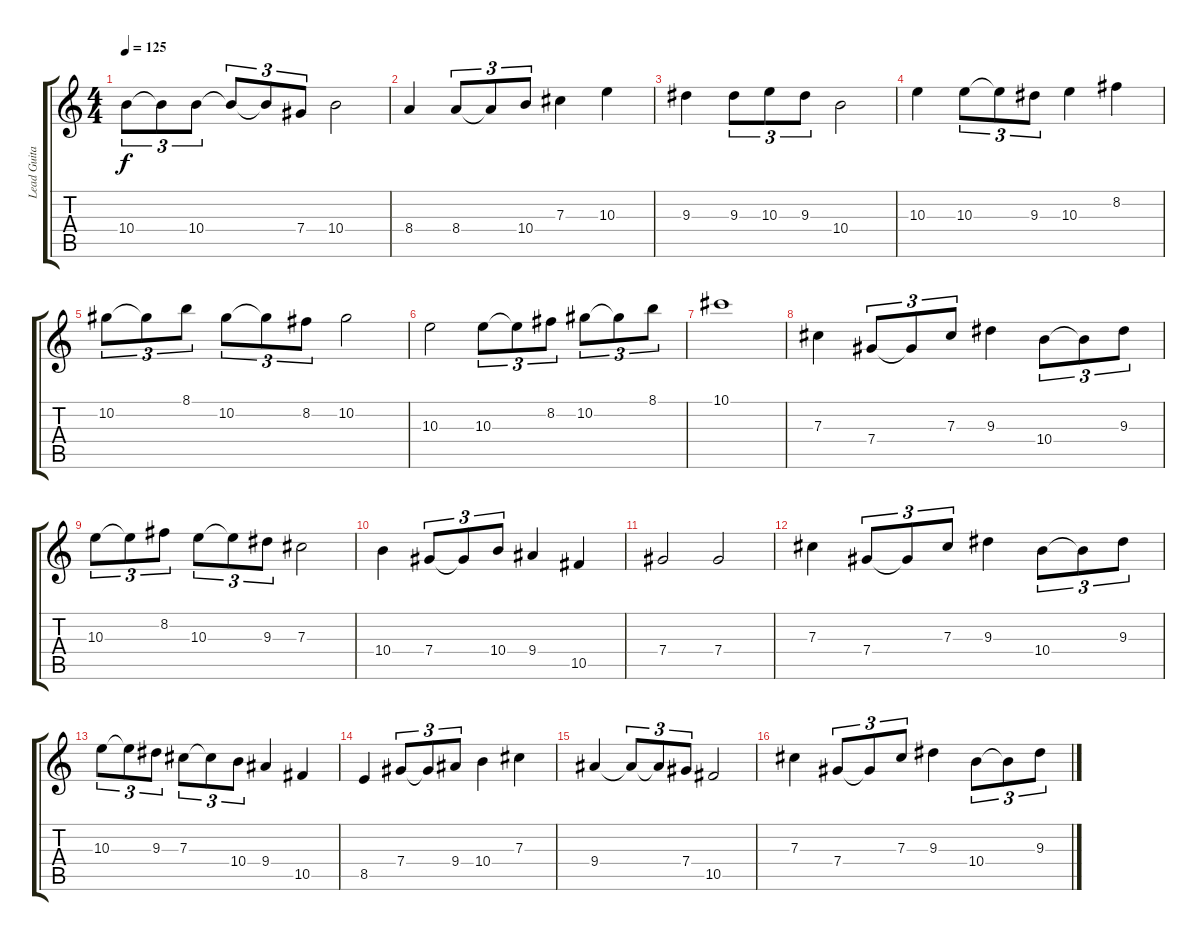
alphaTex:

\track ("Lead Guitar" "Lead Guita") {instrument distortionguitar}
\staff {score tabs}
\tuning (Eb4 Bb3 Gb3 Db3 Ab2 Eb2) {hide}
\ts (4 4)
\tempo 125
\clef g2
\ks c
10.4.8{tu (3 2) dy f} 10.4{t}.8{tu (3 2)} 10.4.8{tu (3 2)} 10.4{t}.8{tu (3 2)} 10.4{t}.8{tu (3 2)} 7.4.8{tu (3 2)} 10.4.2 |
8.4.4 8.4.8{tu (3 2)} 8.4{t}.8{tu (3 2)} 10.4.8{tu (3 2)} 7.3.4 10.3.4 |
9.3.4 9.3.8{tu (3 2)} 10.3.8{tu (3 2)} 9.3.8{tu (3 2)} 10.4.2 |
10.3.4 10.3.8{tu (3 2)} 10.3{t}.8{tu (3 2)} 9.3.8{tu (3 2)} 10.3.4 8.2.4 |
10.2.8{tu (3 2)} 10.2{t}.8{tu (3 2)} 8.1.8{tu (3 2)} 10.2.8{tu (3 2)} 10.2{t}.8{tu (3 2)} 8.2.8{tu (3 2)} 10.2.2 |
10.3.2 10.3.8{tu (3 2)} 10.3{t}.8{tu (3 2)} 8.2.8{tu (3 2)} 10.2.8{tu (3 2)} 10.2{t}.8{tu (3 2)} 8.1.8{tu (3 2)} |
10.1.1 |
7.3.4 7.4.8{tu (3 2)} 7.4{t}.8{tu (3 2)} 7.3.8{tu (3 2)} 9.3.4 10.4.8{tu (3 2)} 10.4{t}.8{tu (3 2)} 9.3.8{tu (3 2)} |
10.3.8{tu (3 2)} 10.3{t}.8{tu (3 2)} 8.2.8{tu (3 2)} 10.3.8{tu (3 2)} 10.3{t}.8{tu (3 2)} 9.3.8{tu (3 2)} 7.3.2 |
10.4.4 7.4.8{tu (3 2)} 7.4{t}.8{tu (3 2)} 10.4.8{tu (3 2)} 9.4.4 10.5.4 |
7.4.2 7.4.2 |
7.3.4 7.4.8{tu (3 2)} 7.4{t}.8{tu (3 2)} 7.3.8{tu (3 2)} 9.3.4 10.4.8{tu (3 2)} 10.4{t}.8{tu (3 2)} 9.3.8{tu (3 2)} |
10.3.8{tu (3 2)} 10.3{t}.8{tu (3 2)} 9.3.8{tu (3 2)} 7.3.8{tu (3 2)} 7.3{t}.8{tu (3 2)} 10.4.8{tu (3 2)} 9.4.4 10.5.4 |
8.5.4 7.4.8{tu (3 2)} 7.4{t}.8{tu (3 2)} 9.4.8{tu (3 2)} 10.4.4 7.3.4 |
9.4.4 9.4{t}.8{tu (3 2)} 9.4{t}.8{tu (3 2)} 7.4.8{tu (3 2)} 10.5.2 |
7.3.4 7.4.8{tu (3 2)} 7.4{t}.8{tu (3 2)} 7.3.8{tu (3 2)} 9.3.4 10.4.8{tu (3 2)} 10.4{t}.8{tu (3 2)} 9.3.8{tu (3 2)}
